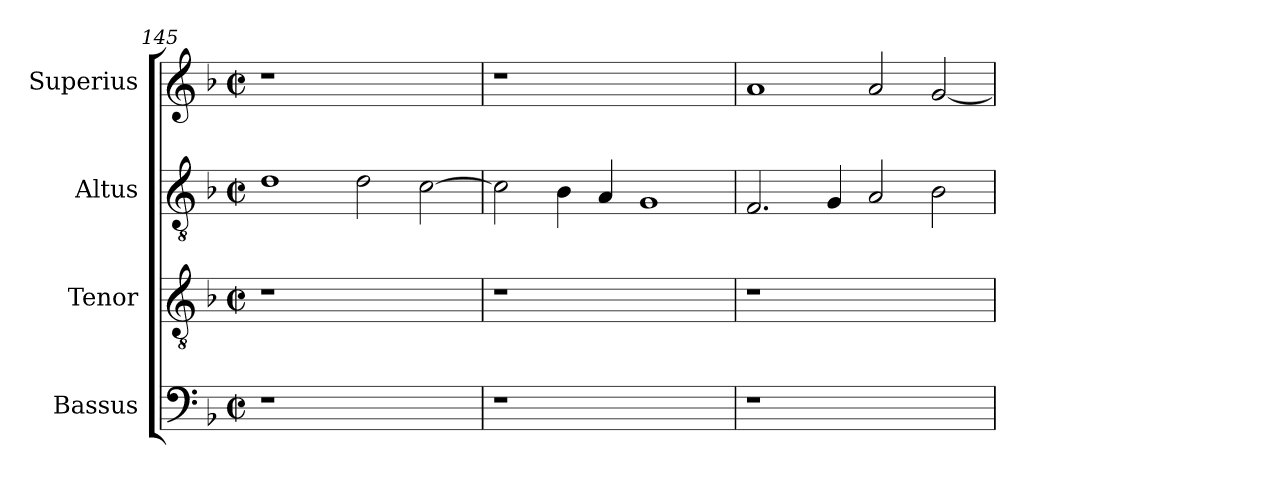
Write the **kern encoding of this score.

**kern	**kern	**kern	**kern
*part4	*part3	*part2	*part1
*staff4	*staff3	*staff2	*staff1
*I"Bassus	*I"Tenor	*I"Altus	*I"Superius
*I'B.	*I'T.	*	*I'S.
!!LO:PB:g=z
*clefF4	*clefGv2	*clefGv2	*clefG2
*	*ITrd7c12	*ITrd7c12	*
*k[b-]	*k[b-]	*k[b-]	*k[b-]
*F:	*F:	*F:	*F:
*M2/2	*M2/2	*M2/2	*M2/2
*met(c|)	*met(c|)	*met(c|)	*met(c|)
=145	=145	=145	=145
!LO:N:vis=1	!LO:N:vis=1	!	!LO:N:vis=1
1r	1r	1Di	1r
1ryy	1ryy	2Di\	1ryy
.	.	[>2Ci\	.
=146	=146	=146	=146
!LO:N:vis=1	!LO:N:vis=1	!	!LO:N:vis=1
1r	1r	2Ci\]	1r
.	.	4BB-i\	.
.	.	4AAi/	.
1ryy	1ryy	1GGi	1ryy
=147	=147	=147	=147
!LO:N:vis=1	!LO:N:vis=1	!	!
1r	1r	2.FFi/	1ai
.	.	4GGi/	.
1ryy	1ryy	2AAi/	2ai/
.	.	2BB-i\	[<2gi/
=	=	=	=
*-	*-	*-	*-
